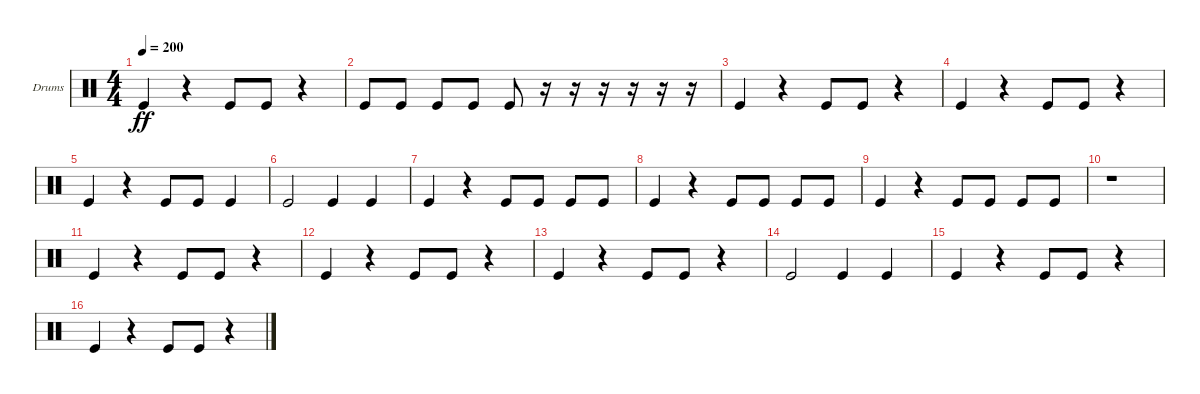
\bracketExtendMode groupsimilarinstruments
\firstSystemTrackNameOrientation horizontal
\otherSystemsTrackNameOrientation horizontal
\track ("Drumkit" "Drums") {instrument percussion}
\staff {score}
\articulation defaults
\ts (4 4)
\tempo 200
\clef neutral
\ks c "Kick (hit)".4{dy ff}
r.4 "Kick (hit)".8 "Kick (hit)".8 r.4 |
"Kick (hit)".8 "Kick (hit)".8 "Kick (hit)".8 "Kick (hit)".8 "Kick (hit)".8 r.16 r.16 r.16 r.16 r.16 r.16 |
"Kick (hit)".4 r.4 "Kick (hit)".8 "Kick (hit)".8 r.4 |
"Kick (hit)".4 r.4 "Kick (hit)".8 "Kick (hit)".8 r.4 |
"Kick (hit)".4 r.4 "Kick (hit)".8 "Kick (hit)".8 "Kick (hit)".4 |
"Kick (hit)".2 "Kick (hit)".4 "Kick (hit)".4 |
"Kick (hit)".4 r.4 "Kick (hit)".8 "Kick (hit)".8 "Kick (hit)".8 "Kick (hit)".8 |
"Kick (hit)".4 r.4 "Kick (hit)".8 "Kick (hit)".8 "Kick (hit)".8 "Kick (hit)".8 |
"Kick (hit)".4 r.4 "Kick (hit)".8 "Kick (hit)".8 "Kick (hit)".8 "Kick (hit)".8 |
r.1 |
"Kick (hit)".4 r.4 "Kick (hit)".8 "Kick (hit)".8 r.4 |
"Kick (hit)".4 r.4 "Kick (hit)".8 "Kick (hit)".8 r.4 |
"Kick (hit)".4 r.4 "Kick (hit)".8 "Kick (hit)".8 r.4 |
"Kick (hit)".2 "Kick (hit)".4 "Kick (hit)".4 |
"Kick (hit)".4 r.4 "Kick (hit)".8 "Kick (hit)".8 r.4 |
"Kick (hit)".4 r.4 "Kick (hit)".8 "Kick (hit)".8 r.4
